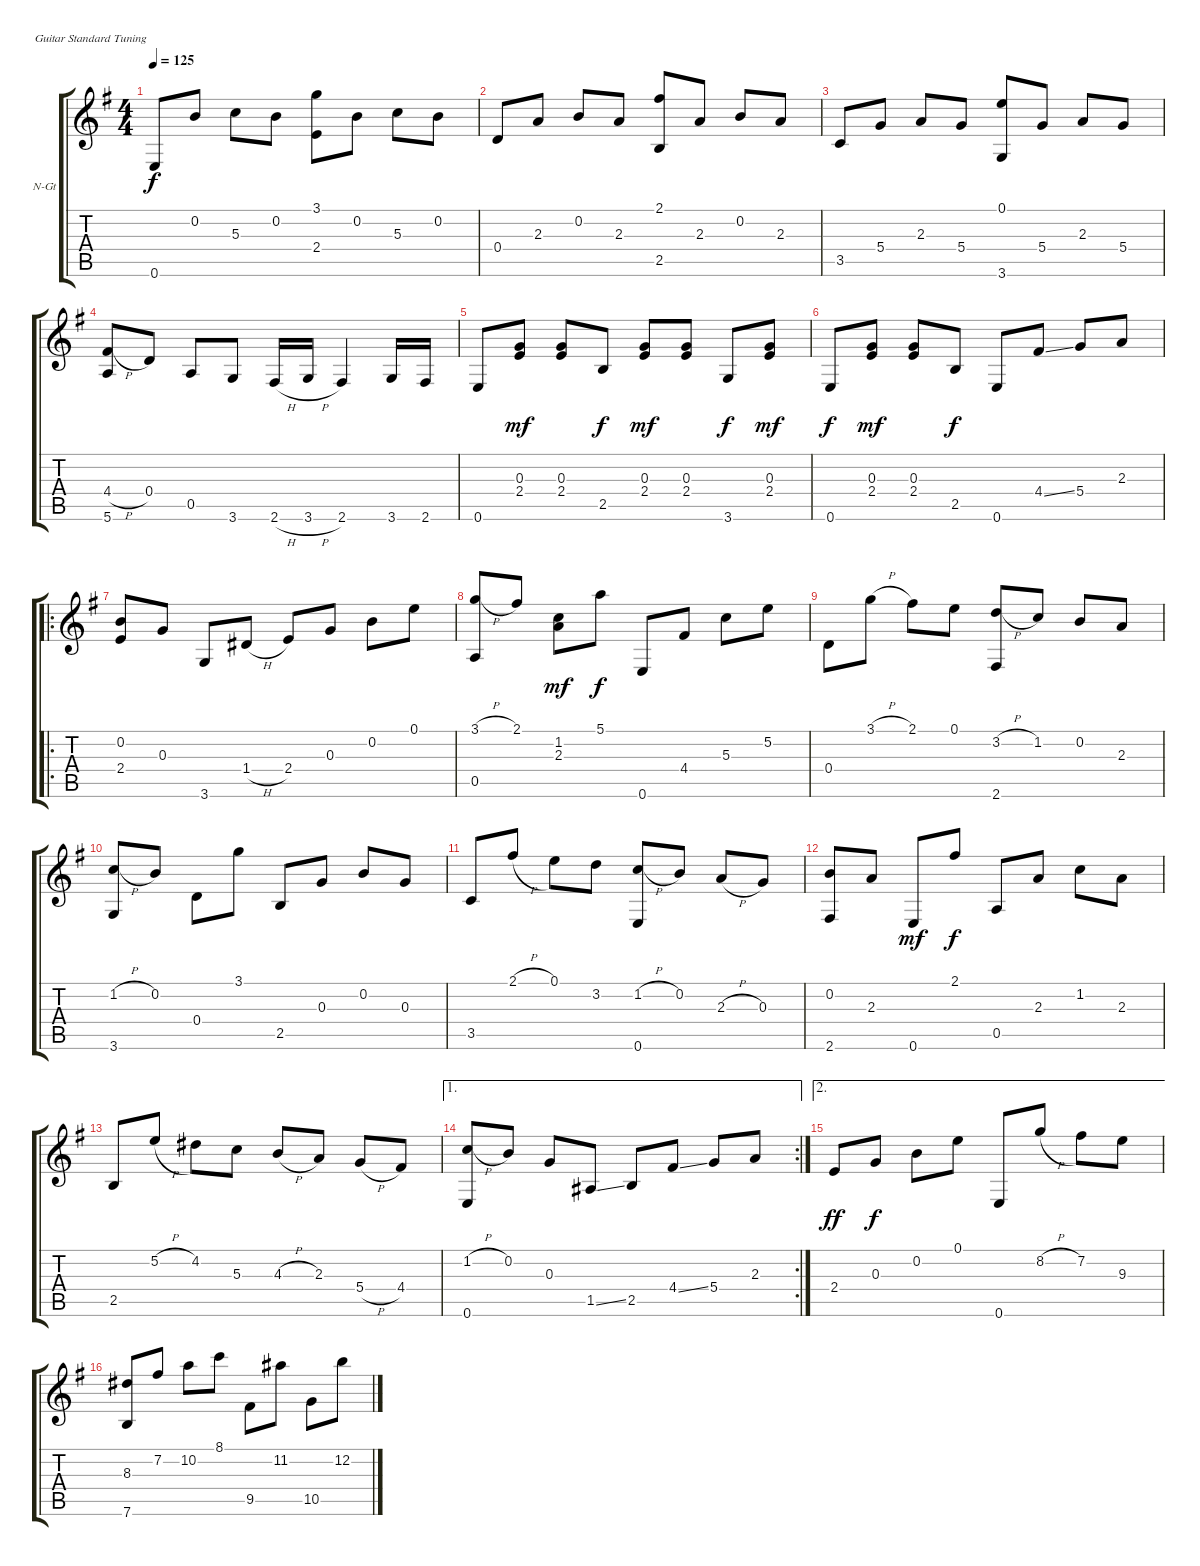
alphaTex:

\bracketExtendMode groupsimilarinstruments
\firstSystemTrackNameOrientation horizontal
\otherSystemsTrackNameOrientation horizontal
\track ("Guitar" "N-Gt") {instrument acousticguitarnylon}
\staff {score tabs}
\tuning (E4 B3 G3 D3 A2 E2)
\ts (4 4)
\beaming (8 2 2 2 2)
\tempo 125
\clef g2
\ks eminor
0.6.8{dy f instrument acousticguitarnylon} 0.2.8 5.3.8 0.2.8 (3.1 2.4).8 0.2.8 5.3.8 0.2.8 |
0.4.8 2.3.8 0.2.8 2.3.8 (2.1 2.5).8 2.3.8 0.2.8 2.3.8 |
3.5.8 5.4.8 2.3.8 5.4.8 (0.1 3.6).8 5.4.8 2.3.8 5.4.8 |
(4.4{h} 5.6).8 0.4.8 0.5.8 3.6.8 2.6{h}.16 3.6{h}.16 2.6.4 3.6.16 2.6.16 |
0.6.8 (0.3 2.4).8{dy mf} (0.3 2.4).8 2.5.8{dy f} (0.3 2.4).8{dy mf} (0.3 2.4).8 3.6.8{dy f} (0.3 2.4).8{dy mf} |
0.6.8{dy f} (0.3 2.4).8{dy mf} (0.3 2.4).8 2.5.8{dy f} 0.6.8 4.4{ss}.8 5.4.8 2.3.8 |
\ro
(0.2 2.4).8 0.3.8 3.6.8 1.4{h}.8 2.4.8 0.3.8 0.2.8 0.1.8 |
(3.1{h} 0.5).8 2.1.8 (1.2 2.3).8{dy mf} 5.1.8{dy f} 0.6.8 4.4.8 5.3.8 5.2.8 |
0.4.8 3.1{h}.8 2.1.8 0.1.8 (3.2{h} 2.6).8 1.2.8 0.2.8 2.3.8 |
(1.2{h} 3.6).8 0.2.8 0.4.8 3.1.8 2.5.8 0.3.8 0.2.8 0.3.8 |
3.5.8 2.1{h}.8 0.1.8 3.2.8 (1.2{h} 0.6).8 0.2.8 2.3{h}.8 0.3.8 |
(0.2 2.6).8 2.3.8 0.6.8{dy mf} 2.1.8{dy f} 0.5.8 2.3.8 1.2.8 2.3.8 |
2.5.8 5.2{h}.8 4.2.8 5.3.8 4.3{h}.8 2.3.8 5.4{h}.8 4.4.8 |
\ae 1
\rc 2
(1.2{h} 0.6).8 0.2.8 0.3.8 1.5{ss}.8 2.5.8 4.4{ss}.8 5.4.8 2.3.8 |
\ae 2
2.4.8{dy ff} 0.3.8{dy f} 0.2.8 0.1.8 0.6.8 8.2{h}.8 7.2.8 9.3.8 |
(8.3 7.6).8 7.2.8 10.2.8 8.1.8 9.5.8 11.2.8 10.5.8 12.2.8
